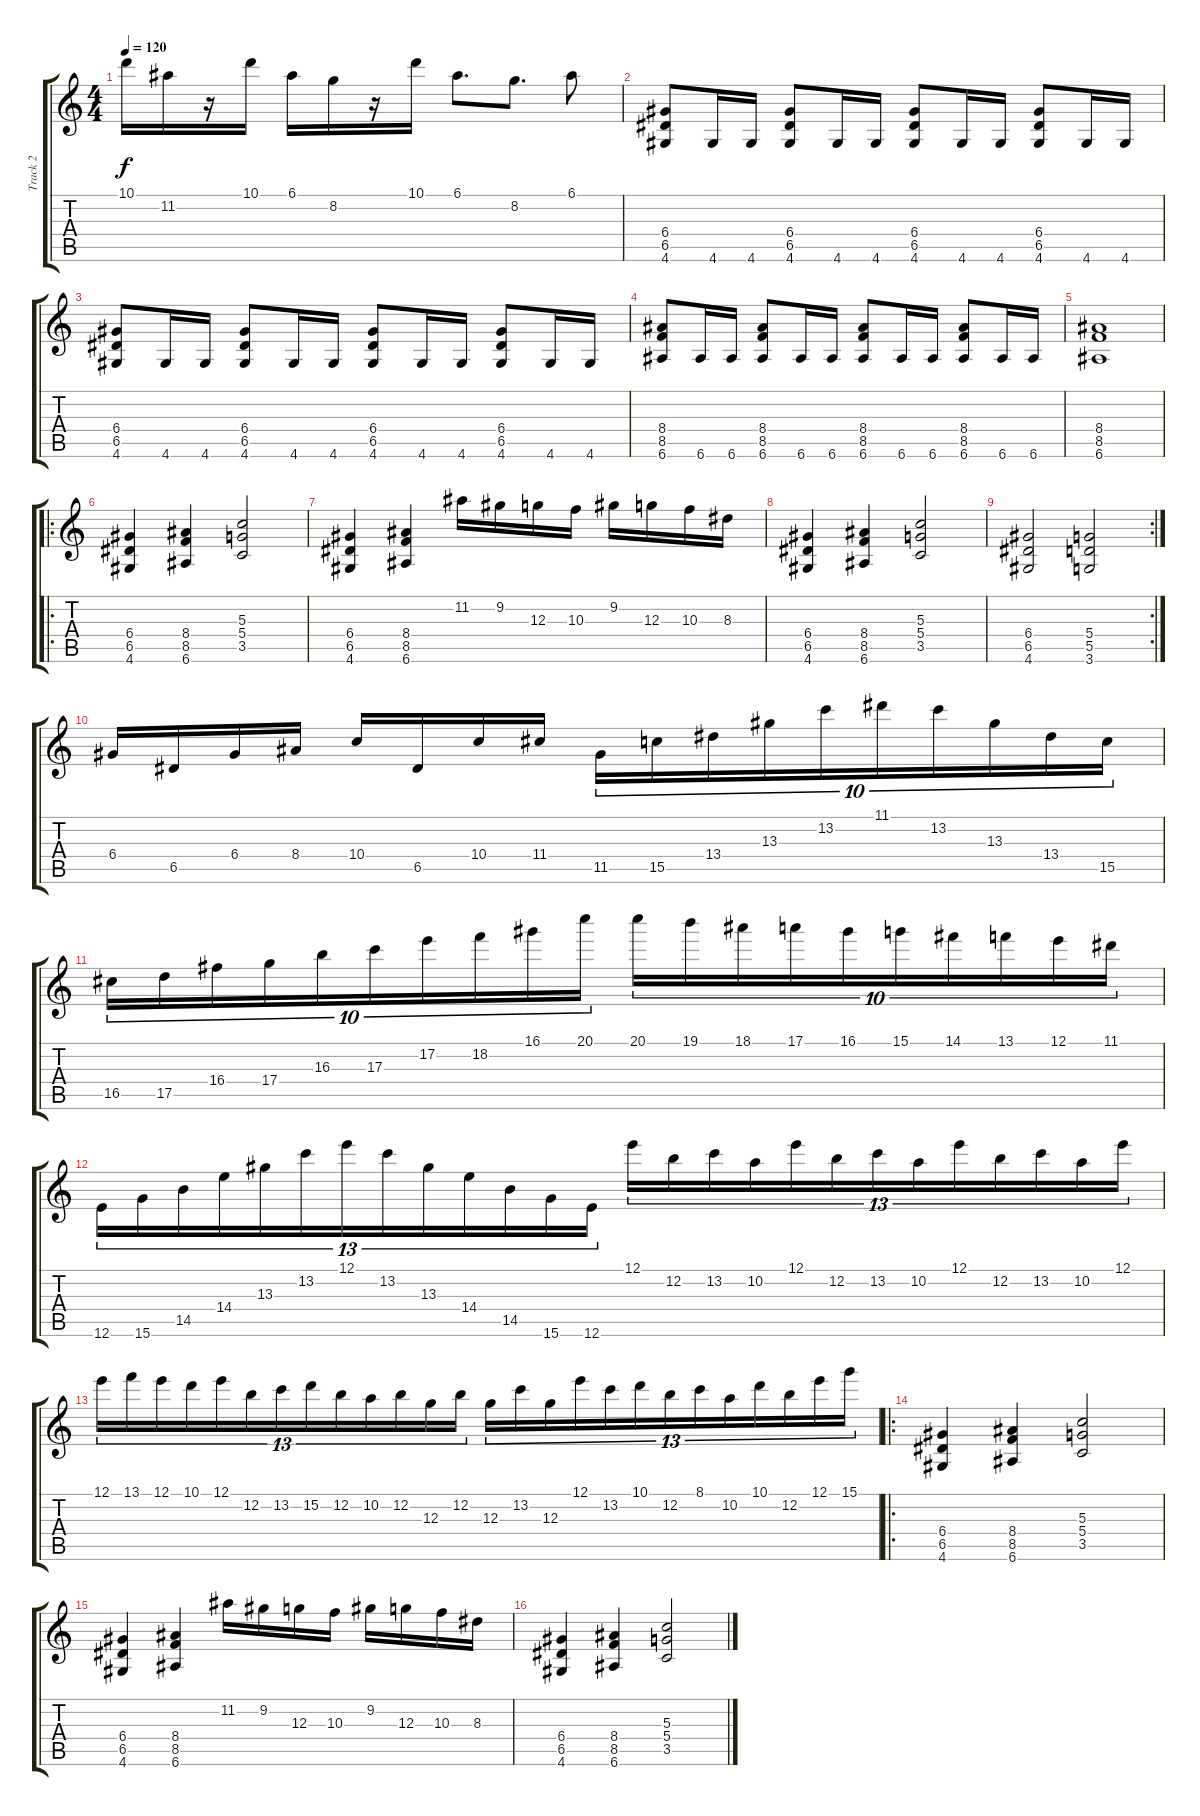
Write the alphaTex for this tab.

\track ("Track 2" "Track 2") {instrument distortionguitar}
\staff {score tabs}
\tuning (E4 B3 G3 D3 A2 E2) {hide}
\ts (4 4)
\tempo 120
\clef g2
\ks c
10.1.16{dy f} 11.2.16 r.16 10.1.16 6.1.16 8.2.16 r.16 10.1.16 6.1.8{d} 8.2.8{d} 6.1.8 |
(6.4 6.5 4.6).8 4.6.16 4.6.16 (6.4 6.5 4.6).8 4.6.16 4.6.16 (6.4 6.5 4.6).8 4.6.16 4.6.16 (6.4 6.5 4.6).8 4.6.16 4.6.16 |
(6.4 6.5 4.6).8 4.6.16 4.6.16 (6.4 6.5 4.6).8 4.6.16 4.6.16 (6.4 6.5 4.6).8 4.6.16 4.6.16 (6.4 6.5 4.6).8 4.6.16 4.6.16 |
(8.4 8.5 6.6).8 6.6.16 6.6.16 (8.4 8.5 6.6).8 6.6.16 6.6.16 (8.4 8.5 6.6).8 6.6.16 6.6.16 (8.4 8.5 6.6).8 6.6.16 6.6.16 |
(8.4 8.5 6.6).1 |
\ro
(6.4 6.5 4.6).4 (8.4 8.5 6.6).4 (5.3 5.4 3.5).2 |
(6.4 6.5 4.6).4 (8.4 8.5 6.6).4 11.2.16 9.2.16 12.3.16 10.3.16 9.2.16 12.3.16 10.3.16 8.3.16 |
(6.4 6.5 4.6).4 (8.4 8.5 6.6).4 (5.3 5.4 3.5).2 |
\rc 2
(6.4 6.5 4.6).2 (5.4 5.5 3.6).2 |
6.4.16 6.5.16 6.4.16 8.4.16 10.4.16 6.5.16 10.4.16 11.4.16 11.5.16{tu (10 8)} 15.5.16{tu (10 8)} 13.4.16{tu (10 8)} 13.3.16{tu (10 8)} 13.2.16{tu (10 8)} 11.1.16{tu (10 8)} 13.2.16{tu (10 8)} 13.3.16{tu (10 8)} 13.4.16{tu (10 8)} 15.5.16{tu (10 8)} |
16.5.16{tu (10 8)} 17.5.16{tu (10 8)} 16.4.16{tu (10 8)} 17.4.16{tu (10 8)} 16.3.16{tu (10 8)} 17.3.16{tu (10 8)} 17.2.16{tu (10 8)} 18.2.16{tu (10 8)} 16.1.16{tu (10 8)} 20.1.16{tu (10 8)} 20.1.16{tu (10 8)} 19.1.16{tu (10 8)} 18.1.16{tu (10 8)} 17.1.16{tu (10 8)} 16.1.16{tu (10 8)} 15.1.16{tu (10 8)} 14.1.16{tu (10 8)} 13.1.16{tu (10 8)} 12.1.16{tu (10 8)} 11.1.16{tu (10 8)} |
12.6.16{tu (13 8)} 15.6.16{tu (13 8)} 14.5.16{tu (13 8)} 14.4.16{tu (13 8)} 13.3.16{tu (13 8)} 13.2.16{tu (13 8)} 12.1.16{tu (13 8)} 13.2.16{tu (13 8)} 13.3.16{tu (13 8)} 14.4.16{tu (13 8)} 14.5.16{tu (13 8)} 15.6.16{tu (13 8)} 12.6.16{tu (13 8)} 12.1.16{tu (13 8)} 12.2.16{tu (13 8)} 13.2.16{tu (13 8)} 10.2.16{tu (13 8)} 12.1.16{tu (13 8)} 12.2.16{tu (13 8)} 13.2.16{tu (13 8)} 10.2.16{tu (13 8)} 12.1.16{tu (13 8)} 12.2.16{tu (13 8)} 13.2.16{tu (13 8)} 10.2.16{tu (13 8)} 12.1.16{tu (13 8)} |
12.1.16{tu (13 8)} 13.1.16{tu (13 8)} 12.1.16{tu (13 8)} 10.1.16{tu (13 8)} 12.1.16{tu (13 8)} 12.2.16{tu (13 8)} 13.2.16{tu (13 8)} 15.2.16{tu (13 8)} 12.2.16{tu (13 8)} 10.2.16{tu (13 8)} 12.2.16{tu (13 8)} 12.3.16{tu (13 8)} 12.2.16{tu (13 8)} 12.3.16{tu (13 8)} 13.2.16{tu (13 8)} 12.3.16{tu (13 8)} 12.1.16{tu (13 8)} 13.2.16{tu (13 8)} 10.1.16{tu (13 8)} 12.2.16{tu (13 8)} 8.1.16{tu (13 8)} 10.2.16{tu (13 8)} 10.1.16{tu (13 8)} 12.2.16{tu (13 8)} 12.1.16{tu (13 8)} 15.1.16{tu (13 8)} |
\ro
(6.4 6.5 4.6).4 (8.4 8.5 6.6).4 (5.3 5.4 3.5).2 |
(6.4 6.5 4.6).4 (8.4 8.5 6.6).4 11.2.16 9.2.16 12.3.16 10.3.16 9.2.16 12.3.16 10.3.16 8.3.16 |
(6.4 6.5 4.6).4 (8.4 8.5 6.6).4 (5.3 5.4 3.5).2
